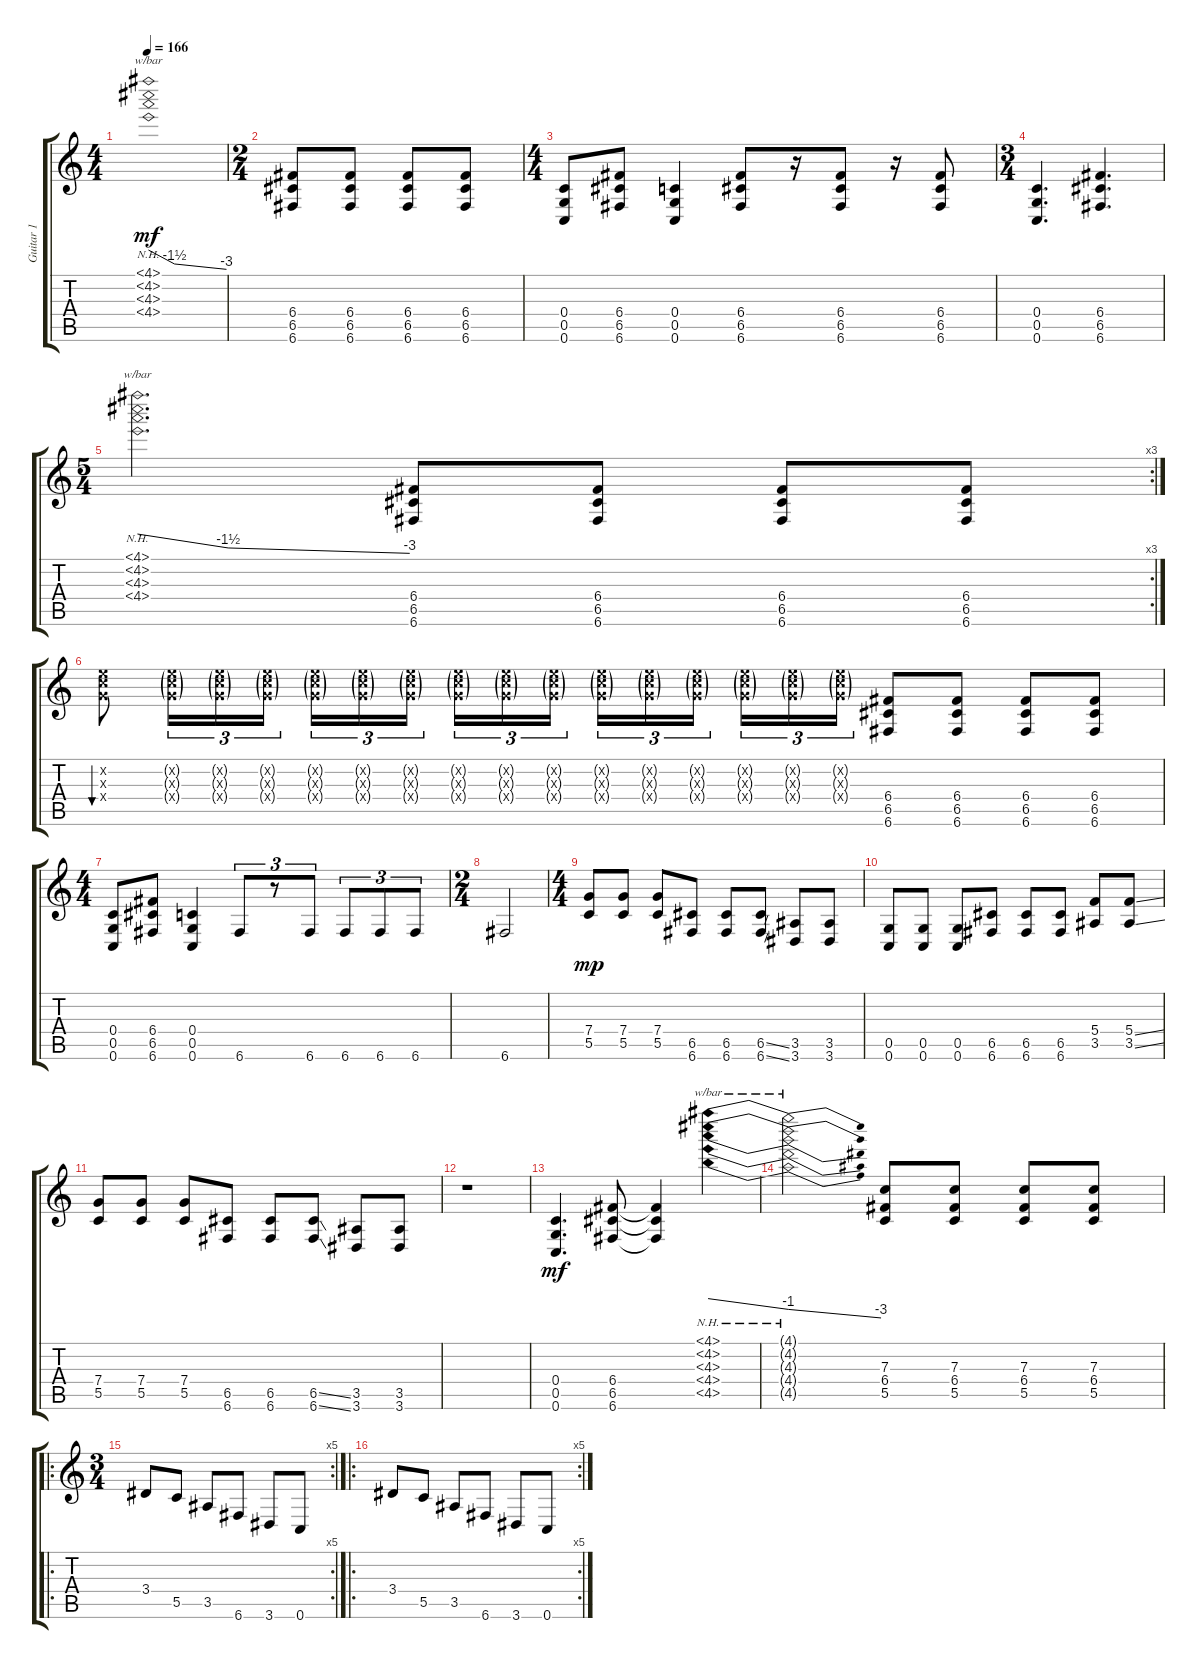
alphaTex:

\track ("Guitar 1" "Guitar 1") {instrument distortionguitar}
\staff {score tabs}
\tuning (D4 A3 F3 C3 G2 C2) {hide}
\ts (4 4)
\tempo 166
\clef g2
\ks c
(4.1{nh} 4.2{nh} 4.3{nh} 4.4{nh}).1{tbe (custom default 0 0 20 -6 20 -6 60 -12 60 -12) dy mf} |
\ts (2 4)
(6.4 6.5 6.6).8 (6.4 6.5 6.6).8 (6.4 6.5 6.6).8 (6.4 6.5 6.6).8 |
\ts (4 4)
(0.4 0.5 0.6).8 (6.4 6.5 6.6).8 (0.4 0.5 0.6).4 (6.4 6.5 6.6).8 r.16 (6.4 6.5 6.6).8 r.16 (6.4 6.5 6.6).8 |
\ts (3 4)
(0.4 0.5 0.6).4{d} (6.4 6.5 6.6).4{d} |
\rc 3
\ts (5 4)
(4.1{nh} 4.2{nh} 4.3{nh} 4.4{nh}).2{d tbe (custom default 0 0 20 -6 20 -6 60 -12 60 -12)} (6.4 6.5 6.6).8 (6.4 6.5 6.6).8 (6.4 6.5 6.6).8 (6.4 6.5 6.6).8 |
(7.2{x} 7.3{x} 7.4{x}).8{bu 30} (7.2{g x} 7.3{g x} 7.4{g x}).16{tu (3 2)} (7.2{g x} 7.3{g x} 7.4{g x}).16{tu (3 2)} (7.2{g x} 7.3{g x} 7.4{g x}).16{tu (3 2)} (7.2{g x} 7.3{g x} 7.4{g x}).16{tu (3 2)} (7.2{g x} 7.3{g x} 7.4{g x}).16{tu (3 2)} (7.2{g x} 7.3{g x} 7.4{g x}).16{tu (3 2)} (7.2{g x} 7.3{g x} 7.4{g x}).16{tu (3 2)} (7.2{g x} 7.3{g x} 7.4{g x}).16{tu (3 2)} (7.2{g x} 7.3{g x} 7.4{g x}).16{tu (3 2)} (7.2{g x} 7.3{g x} 7.4{g x}).16{tu (3 2)} (7.2{g x} 7.3{g x} 7.4{g x}).16{tu (3 2)} (7.2{g x} 7.3{g x} 7.4{g x}).16{tu (3 2)} (7.2{g x} 7.3{g x} 7.4{g x}).16{tu (3 2)} (7.2{g x} 7.3{g x} 7.4{g x}).16{tu (3 2)} (7.2{g x} 7.3{g x} 7.4{g x}).16{tu (3 2)} (6.4 6.5 6.6).8 (6.4 6.5 6.6).8 (6.4 6.5 6.6).8 (6.4 6.5 6.6).8 |
\ts (4 4)
(0.4 0.5 0.6).8 (6.4 6.5 6.6).8 (0.4 0.5 0.6).4 6.6.8{tu (3 2)} r.8{tu (3 2)} 6.6.8{tu (3 2)} 6.6.8{tu (3 2)} 6.6.8{tu (3 2)} 6.6.8{tu (3 2)} |
\ts (2 4)
6.6.2 |
\ts (4 4)
(7.4 5.5).8{dy mp} (7.4 5.5).8 (7.4 5.5).8 (6.5 6.6).8 (6.5 6.6).8 (6.5{ss} 6.6{ss}).8 (3.5 3.6).8 (3.5 3.6).8 |
(0.5 0.6).8 (0.5 0.6).8 (0.5 0.6).8 (6.5 6.6).8 (6.5 6.6).8 (6.5 6.6).8 (5.4 3.5).8 (5.4{ss} 3.5{ss}).8 |
(7.4 5.5).8 (7.4 5.5).8 (7.4 5.5).8 (6.5 6.6).8 (6.5 6.6).8 (6.5{ss} 6.6{ss}).8 (3.5 3.6).8 (3.5 3.6).8 |
r.1 |
(0.4 0.5 0.6).4{d dy mf} (6.4 6.5 6.6).8 (6.4{t} 6.5{t} 6.6{t}).4 (4.1{nh} 4.2{nh} 4.3{nh} 4.4{nh} 4.5{nh}).4{tbe (dive default 0 0 60 -4)} |
(4.1{nh t} 4.2{nh t} 4.3{nh t} 4.4{nh t} 4.5{nh t}).2{tbe (dive default 0 -4 60 -12)} (7.3 6.4 5.5).8 (7.3 6.4 5.5).8 (7.3 6.4 5.5).8 (7.3 6.4 5.5).8 |
\ro
\rc 5
\ts (3 4)
3.4.8 5.5.8 3.5.8 6.6.8 3.6.8 0.6.8 |
\ro
\rc 5
3.4.8 5.5.8 3.5.8 6.6.8 3.6.8 0.6.8
